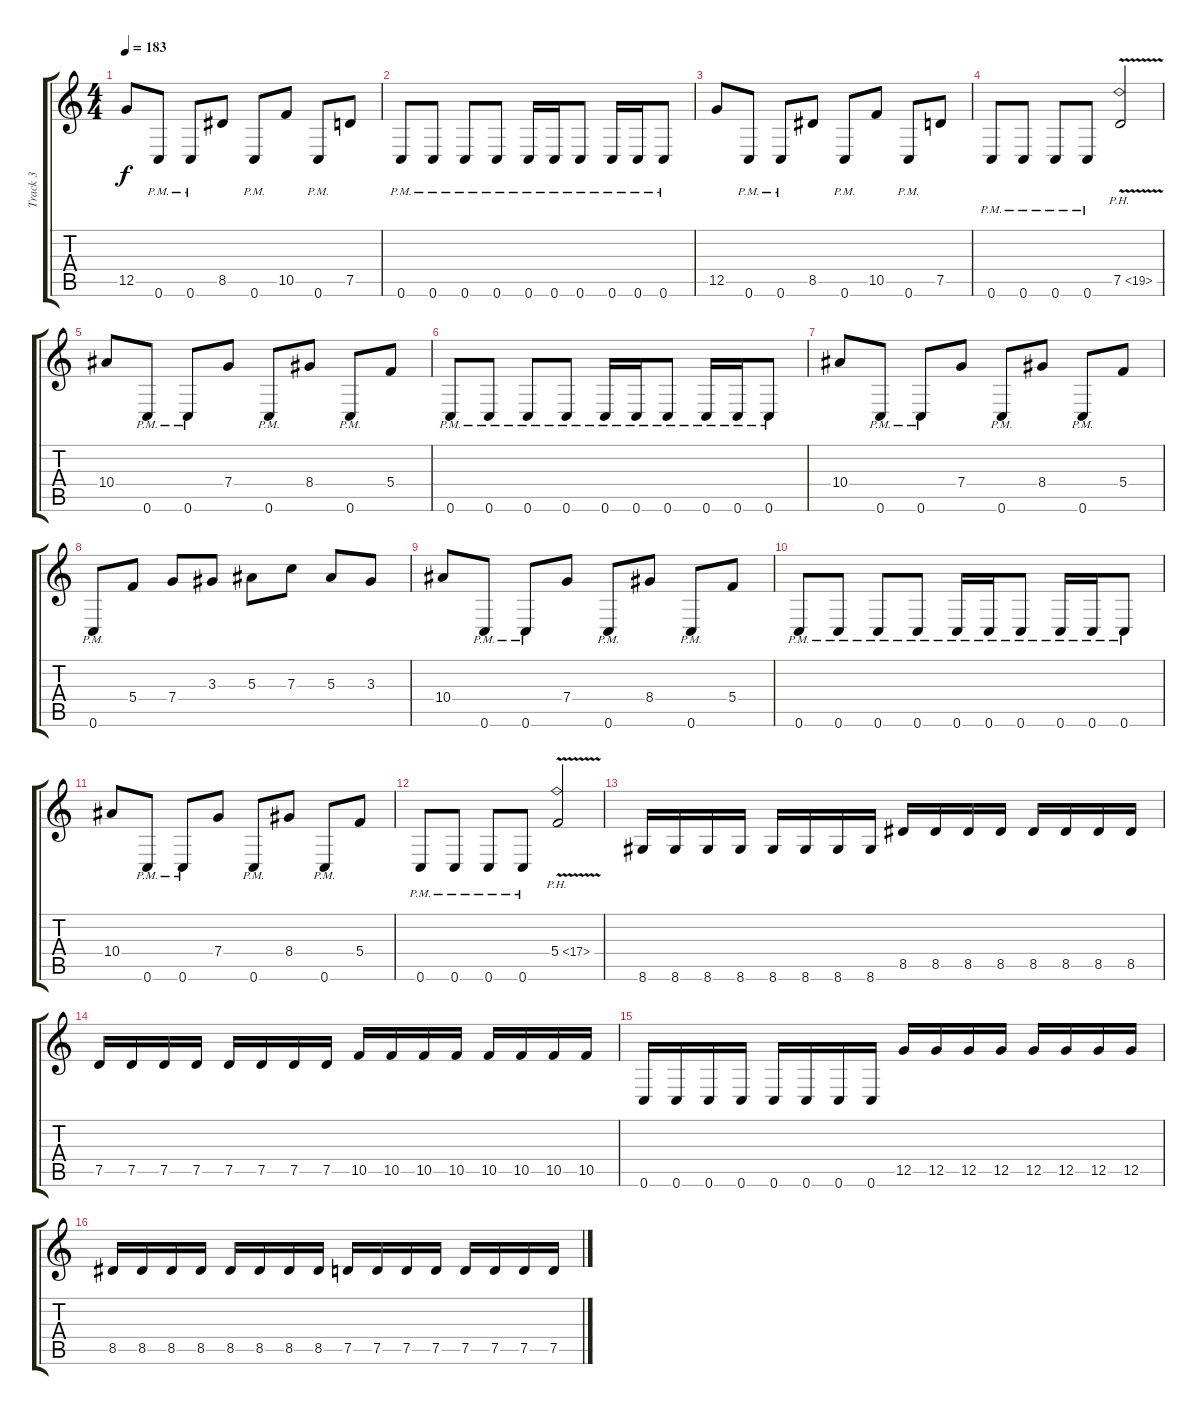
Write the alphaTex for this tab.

\track ("Track 3" "Track 3") {instrument distortionguitar}
\staff {score tabs}
\tuning (D4 A3 F3 C3 G2 C2) {hide}
\ts (4 4)
\tempo 183
\clef g2
\ks c
12.5.8{dy f} 0.6{pm}.8 0.6{pm}.8 8.5.8 0.6{pm}.8 10.5.8 0.6{pm}.8 7.5.8 |
0.6{pm}.8 0.6{pm}.8 0.6{pm}.8 0.6{pm}.8 0.6{pm}.16 0.6{pm}.16 0.6{pm}.8 0.6{pm}.16 0.6{pm}.16 0.6{pm}.8 |
12.5.8 0.6{pm}.8 0.6{pm}.8 8.5.8 0.6{pm}.8 10.5.8 0.6{pm}.8 7.5.8 |
0.6{pm}.8 0.6{pm}.8 0.6{pm}.8 0.6{pm}.8 7.5{ph 12 v}.2 |
10.4.8 0.6{pm}.8 0.6{pm}.8 7.4.8 0.6{pm}.8 8.4.8 0.6{pm}.8 5.4.8 |
0.6{pm}.8 0.6{pm}.8 0.6{pm}.8 0.6{pm}.8 0.6{pm}.16 0.6{pm}.16 0.6{pm}.8 0.6{pm}.16 0.6{pm}.16 0.6{pm}.8 |
10.4.8 0.6{pm}.8 0.6{pm}.8 7.4.8 0.6{pm}.8 8.4.8 0.6{pm}.8 5.4.8 |
0.6{pm}.8 5.4.8 7.4.8 3.3.8 5.3.8 7.3.8 5.3.8 3.3.8 |
10.4.8 0.6{pm}.8 0.6{pm}.8 7.4.8 0.6{pm}.8 8.4.8 0.6{pm}.8 5.4.8 |
0.6{pm}.8 0.6{pm}.8 0.6{pm}.8 0.6{pm}.8 0.6{pm}.16 0.6{pm}.16 0.6{pm}.8 0.6{pm}.16 0.6{pm}.16 0.6{pm}.8 |
10.4.8 0.6{pm}.8 0.6{pm}.8 7.4.8 0.6{pm}.8 8.4.8 0.6{pm}.8 5.4.8 |
0.6{pm}.8 0.6{pm}.8 0.6{pm}.8 0.6{pm}.8 5.4{ph 12 v}.2 |
8.6.16 8.6.16 8.6.16 8.6.16 8.6.16 8.6.16 8.6.16 8.6.16 8.5.16 8.5.16 8.5.16 8.5.16 8.5.16 8.5.16 8.5.16 8.5.16 |
7.5.16 7.5.16 7.5.16 7.5.16 7.5.16 7.5.16 7.5.16 7.5.16 10.5.16 10.5.16 10.5.16 10.5.16 10.5.16 10.5.16 10.5.16 10.5.16 |
0.6.16 0.6.16 0.6.16 0.6.16 0.6.16 0.6.16 0.6.16 0.6.16 12.5.16 12.5.16 12.5.16 12.5.16 12.5.16 12.5.16 12.5.16 12.5.16 |
8.5.16 8.5.16 8.5.16 8.5.16 8.5.16 8.5.16 8.5.16 8.5.16 7.5.16 7.5.16 7.5.16 7.5.16 7.5.16 7.5.16 7.5.16 7.5.16
